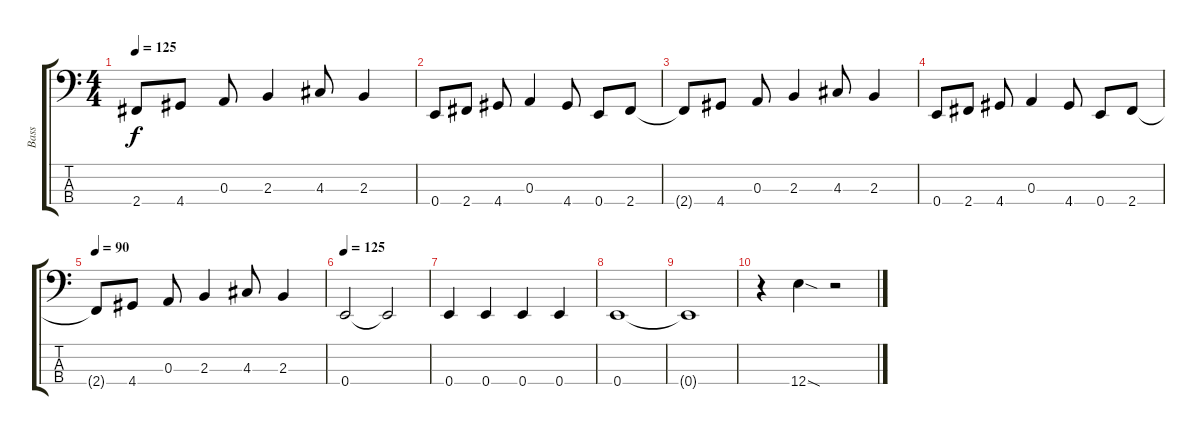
\track ("Bass" "Bass") {instrument electricbasspick}
\staff {score tabs}
\tuning (G2 D2 A1 E1) {hide}
\ts (4 4)
\tempo 125
\clef f4
\ks c
2.4{t}.8{dy f} 4.4.8 0.3.8 2.3.4 4.3.8 2.3.4 |
0.4.8 2.4.8 4.4.8 0.3.4 4.4.8 0.4.8 2.4.8 |
2.4{t}.8 4.4.8 0.3.8 2.3.4 4.3.8 2.3.4 |
0.4.8 2.4.8 4.4.8 0.3.4 4.4.8 0.4.8 2.4.8 |
\tempo 90
2.4{t}.8 4.4.8 0.3.8 2.3.4 4.3.8 2.3.4 |
\tempo 125
0.4.2 0.4{t}.2 |
0.4.4 0.4.4 0.4.4 0.4.4 |
0.4.1 |
0.4{t}.1 |
r.4 12.4{sod}.4 r.2
